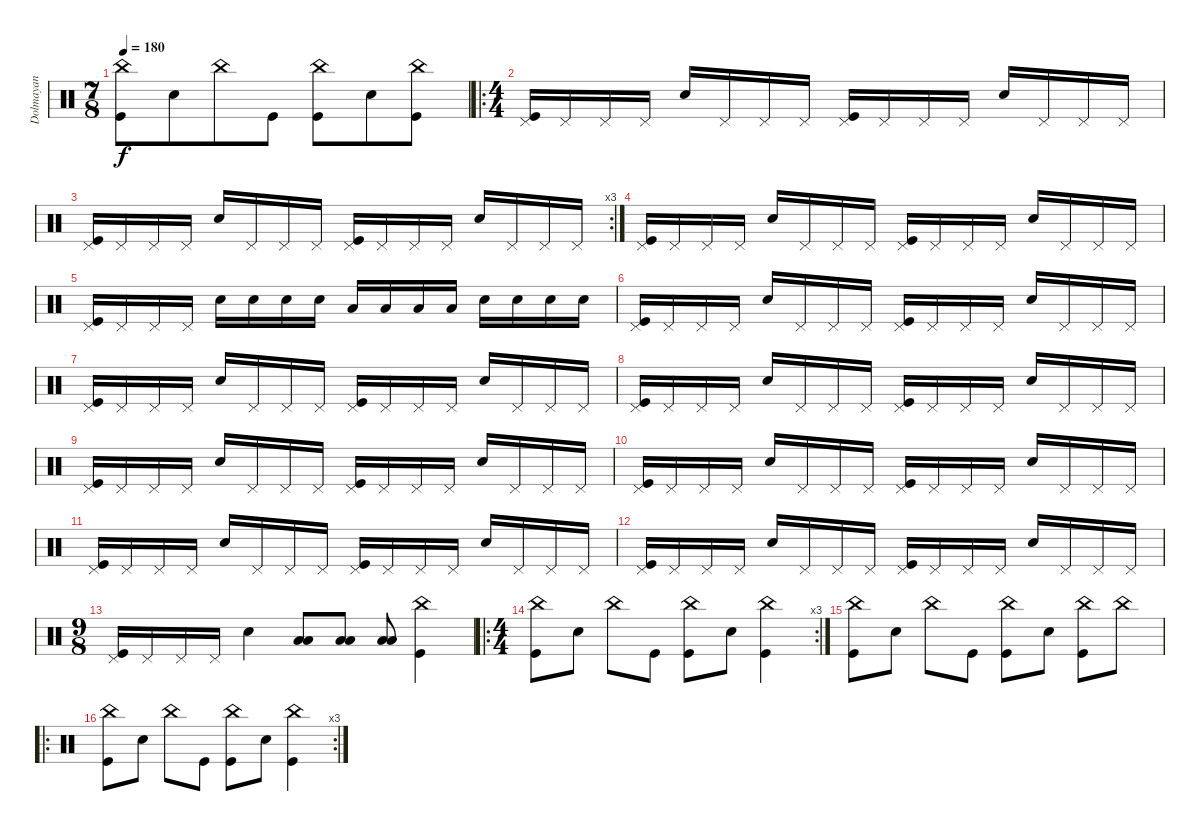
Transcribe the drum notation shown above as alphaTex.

\track ("Dolmayan" "Dolmayan") {instrument percussion}
\staff {score}
\articulation defaults
\ts (7 8)
\tempo 180
\clef neutral
\ks c
("China (hit)" "Kick (hit)").8{dy f} "Snare (hit) 2".8 "China (hit)".8 "Kick (hit)".8 ("China (hit)" "Kick (hit)").8 "Snare (hit) 2".8 ("China (hit)" "Kick (hit)").8 |
\ro
\ts (4 4)
("Pedal Hi-Hat (hit)" "Kick (hit)").16 "Pedal Hi-Hat (hit)".16 "Pedal Hi-Hat (hit)".16 "Pedal Hi-Hat (hit)".16 "Snare (hit) 2".16 "Pedal Hi-Hat (hit)".16 "Pedal Hi-Hat (hit)".16 "Pedal Hi-Hat (hit)".16 ("Pedal Hi-Hat (hit)" "Kick (hit)").16 "Pedal Hi-Hat (hit)".16 "Pedal Hi-Hat (hit)".16 "Pedal Hi-Hat (hit)".16 "Snare (hit) 2".16 "Pedal Hi-Hat (hit)".16 "Pedal Hi-Hat (hit)".16 "Pedal Hi-Hat (hit)".16 |
\rc 3
("Pedal Hi-Hat (hit)" "Kick (hit)").16 "Pedal Hi-Hat (hit)".16 "Pedal Hi-Hat (hit)".16 "Pedal Hi-Hat (hit)".16 "Snare (hit) 2".16 "Pedal Hi-Hat (hit)".16 "Pedal Hi-Hat (hit)".16 "Pedal Hi-Hat (hit)".16 ("Pedal Hi-Hat (hit)" "Kick (hit)").16 "Pedal Hi-Hat (hit)".16 "Pedal Hi-Hat (hit)".16 "Pedal Hi-Hat (hit)".16 "Snare (hit) 2".16 "Pedal Hi-Hat (hit)".16 "Pedal Hi-Hat (hit)".16 "Pedal Hi-Hat (hit)".16 |
("Pedal Hi-Hat (hit)" "Kick (hit)").16 "Pedal Hi-Hat (hit)".16 "Pedal Hi-Hat (hit)".16 "Pedal Hi-Hat (hit)".16 "Snare (hit) 2".16 "Pedal Hi-Hat (hit)".16 "Pedal Hi-Hat (hit)".16 "Pedal Hi-Hat (hit)".16 ("Pedal Hi-Hat (hit)" "Kick (hit)").16 "Pedal Hi-Hat (hit)".16 "Pedal Hi-Hat (hit)".16 "Pedal Hi-Hat (hit)".16 "Snare (hit) 2".16 "Pedal Hi-Hat (hit)".16 "Pedal Hi-Hat (hit)".16 "Pedal Hi-Hat (hit)".16 |
("Pedal Hi-Hat (hit)" "Kick (hit)").16 "Pedal Hi-Hat (hit)".16 "Pedal Hi-Hat (hit)".16 "Pedal Hi-Hat (hit)".16 "Snare (hit) 2".16 "Snare (hit) 2".16 "Snare (hit) 2".16 "Snare (hit) 2".16 "Low Tom (hit)".16 "Low Tom (hit)".16 "Low Tom (hit)".16 "Low Tom (hit)".16 "Snare (hit) 2".16 "Snare (hit) 2".16 "Snare (hit) 2".16 "Snare (hit) 2".16 |
("Pedal Hi-Hat (hit)" "Kick (hit)").16 "Pedal Hi-Hat (hit)".16 "Pedal Hi-Hat (hit)".16 "Pedal Hi-Hat (hit)".16 "Snare (hit) 2".16 "Pedal Hi-Hat (hit)".16 "Pedal Hi-Hat (hit)".16 "Pedal Hi-Hat (hit)".16 ("Pedal Hi-Hat (hit)" "Kick (hit)").16 "Pedal Hi-Hat (hit)".16 "Pedal Hi-Hat (hit)".16 "Pedal Hi-Hat (hit)".16 "Snare (hit) 2".16 "Pedal Hi-Hat (hit)".16 "Pedal Hi-Hat (hit)".16 "Pedal Hi-Hat (hit)".16 |
("Pedal Hi-Hat (hit)" "Kick (hit)").16 "Pedal Hi-Hat (hit)".16 "Pedal Hi-Hat (hit)".16 "Pedal Hi-Hat (hit)".16 "Snare (hit) 2".16 "Pedal Hi-Hat (hit)".16 "Pedal Hi-Hat (hit)".16 "Pedal Hi-Hat (hit)".16 ("Pedal Hi-Hat (hit)" "Kick (hit)").16 "Pedal Hi-Hat (hit)".16 "Pedal Hi-Hat (hit)".16 "Pedal Hi-Hat (hit)".16 "Snare (hit) 2".16 "Pedal Hi-Hat (hit)".16 "Pedal Hi-Hat (hit)".16 "Pedal Hi-Hat (hit)".16 |
("Pedal Hi-Hat (hit)" "Kick (hit)").16 "Pedal Hi-Hat (hit)".16 "Pedal Hi-Hat (hit)".16 "Pedal Hi-Hat (hit)".16 "Snare (hit) 2".16 "Pedal Hi-Hat (hit)".16 "Pedal Hi-Hat (hit)".16 "Pedal Hi-Hat (hit)".16 ("Pedal Hi-Hat (hit)" "Kick (hit)").16 "Pedal Hi-Hat (hit)".16 "Pedal Hi-Hat (hit)".16 "Pedal Hi-Hat (hit)".16 "Snare (hit) 2".16 "Pedal Hi-Hat (hit)".16 "Pedal Hi-Hat (hit)".16 "Pedal Hi-Hat (hit)".16 |
("Pedal Hi-Hat (hit)" "Kick (hit)").16 "Pedal Hi-Hat (hit)".16 "Pedal Hi-Hat (hit)".16 "Pedal Hi-Hat (hit)".16 "Snare (hit) 2".16 "Pedal Hi-Hat (hit)".16 "Pedal Hi-Hat (hit)".16 "Pedal Hi-Hat (hit)".16 ("Pedal Hi-Hat (hit)" "Kick (hit)").16 "Pedal Hi-Hat (hit)".16 "Pedal Hi-Hat (hit)".16 "Pedal Hi-Hat (hit)".16 "Snare (hit) 2".16 "Pedal Hi-Hat (hit)".16 "Pedal Hi-Hat (hit)".16 "Pedal Hi-Hat (hit)".16 |
("Pedal Hi-Hat (hit)" "Kick (hit)").16 "Pedal Hi-Hat (hit)".16 "Pedal Hi-Hat (hit)".16 "Pedal Hi-Hat (hit)".16 "Snare (hit) 2".16 "Pedal Hi-Hat (hit)".16 "Pedal Hi-Hat (hit)".16 "Pedal Hi-Hat (hit)".16 ("Pedal Hi-Hat (hit)" "Kick (hit)").16 "Pedal Hi-Hat (hit)".16 "Pedal Hi-Hat (hit)".16 "Pedal Hi-Hat (hit)".16 "Snare (hit) 2".16 "Pedal Hi-Hat (hit)".16 "Pedal Hi-Hat (hit)".16 "Pedal Hi-Hat (hit)".16 |
("Pedal Hi-Hat (hit)" "Kick (hit)").16 "Pedal Hi-Hat (hit)".16 "Pedal Hi-Hat (hit)".16 "Pedal Hi-Hat (hit)".16 "Snare (hit) 2".16 "Pedal Hi-Hat (hit)".16 "Pedal Hi-Hat (hit)".16 "Pedal Hi-Hat (hit)".16 ("Pedal Hi-Hat (hit)" "Kick (hit)").16 "Pedal Hi-Hat (hit)".16 "Pedal Hi-Hat (hit)".16 "Pedal Hi-Hat (hit)".16 "Snare (hit) 2".16 "Pedal Hi-Hat (hit)".16 "Pedal Hi-Hat (hit)".16 "Pedal Hi-Hat (hit)".16 |
("Pedal Hi-Hat (hit)" "Kick (hit)").16 "Pedal Hi-Hat (hit)".16 "Pedal Hi-Hat (hit)".16 "Pedal Hi-Hat (hit)".16 "Snare (hit) 2".16 "Pedal Hi-Hat (hit)".16 "Pedal Hi-Hat (hit)".16 "Pedal Hi-Hat (hit)".16 ("Pedal Hi-Hat (hit)" "Kick (hit)").16 "Pedal Hi-Hat (hit)".16 "Pedal Hi-Hat (hit)".16 "Pedal Hi-Hat (hit)".16 "Snare (hit) 2".16 "Pedal Hi-Hat (hit)".16 "Pedal Hi-Hat (hit)".16 "Pedal Hi-Hat (hit)".16 |
\ts (9 8)
("Pedal Hi-Hat (hit)" "Kick (hit)").16 "Pedal Hi-Hat (hit)".16 "Pedal Hi-Hat (hit)".16 "Pedal Hi-Hat (hit)".16 "Snare (hit) 2".4 ("Low Tom (hit)" "Low Floor Tom (hit)").8 ("Low Tom (hit)" "Low Floor Tom (hit)").8 ("Low Tom (hit)" "Low Floor Tom (hit)").8 ("China (hit)" "Kick (hit)").4 |
\ro
\rc 3
\ts (4 4)
("China (hit)" "Kick (hit)").8 "Snare (hit) 2".8 "China (hit)".8 "Kick (hit)".8 ("China (hit)" "Kick (hit)").8 "Snare (hit) 2".8 ("China (hit)" "Kick (hit)").4 |
("China (hit)" "Kick (hit)").8 "Snare (hit) 2".8 "China (hit)".8 "Kick (hit)".8 ("China (hit)" "Kick (hit)").8 "Snare (hit) 2".8 ("China (hit)" "Kick (hit)").8 "China (hit)".8 |
\ro
\rc 3
("China (hit)" "Kick (hit)").8 "Snare (hit) 2".8 "China (hit)".8 "Kick (hit)".8 ("China (hit)" "Kick (hit)").8 "Snare (hit) 2".8 ("China (hit)" "Kick (hit)").4
